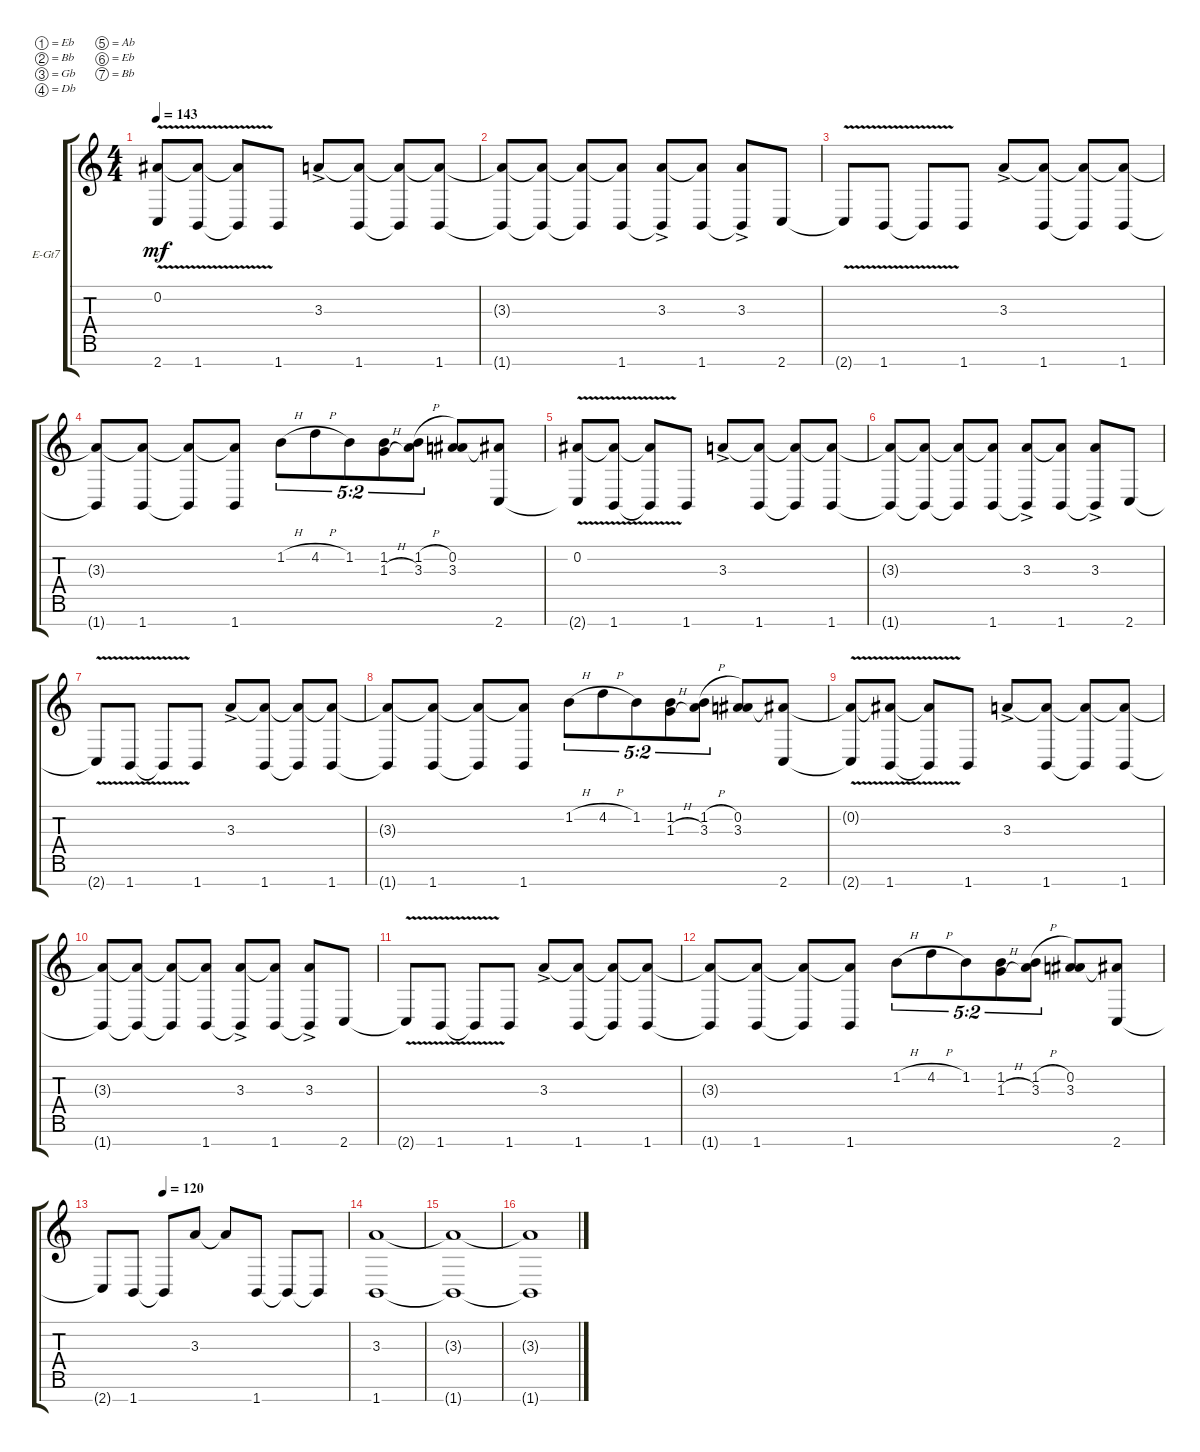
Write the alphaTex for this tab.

\bracketExtendMode groupsimilarinstruments
\firstSystemTrackNameOrientation horizontal
\otherSystemsTrackNameOrientation horizontal
\track ("left" "E-Gt7") {instrument distortionguitar}
\staff {score tabs}
\tuning (Eb4 Bb3 Gb3 Db3 Ab2 Eb2 Bb1)
\ts (4 4)
\tempo 143
\clef g2
\ks c
(2.7{v t} 0.2{t}).8{dy mf} (1.7{v} 0.2{t}).8 (1.7{t} 0.2{t}).8 1.7.8 3.3{ac}.8 (1.7 3.3{t}).8 (1.7{t} 3.3{t}).8 (1.7 3.3{t}).8 |
(1.7{t} 3.3{t}).8 (1.7{t} 3.3{t}).8 (1.7{t} 3.3{t}).8 (1.7 3.3{t}).8 (3.3{ac} 1.7{t}).8 (1.7 3.3{t}).8 (3.3{ac} 1.7{t}).8 2.7.8 |
2.7{v t}.8 1.7{v}.8 1.7{t}.8 1.7.8 3.3{ac}.8 (1.7 3.3{t}).8 (1.7{t} 3.3{t}).8 (1.7 3.3{t}).8 |
(1.7{t} 3.3{t}).8 (1.7 3.3{t}).8 (1.7{t} 3.3{t}).8 (1.7 3.3{t}).8 1.2{h}.8{tu (5 2)} 4.2{h}.8{tu (5 2)} 1.2.8{tu (5 2)} (1.3{h} 1.2).8{tu (5 2)} (3.3 1.2{h}).8{tu (5 2)} (0.2 3.3).8 (2.7 0.2{t}).8 |
(2.7{v t} 0.2).8 (1.7{v} 0.2{t}).8 (1.7{t} 0.2{t}).8 1.7.8 3.3{ac}.8 (1.7 3.3{t}).8 (1.7{t} 3.3{t}).8 (1.7 3.3{t}).8 |
(1.7{t} 3.3{t}).8 (1.7{t} 3.3{t}).8 (1.7{t} 3.3{t}).8 (1.7 3.3{t}).8 (3.3{ac} 1.7{t}).8 (1.7 3.3{t}).8 (3.3{ac} 1.7{t}).8 2.7.8 |
2.7{v t}.8 1.7{v}.8 1.7{t}.8 1.7.8 3.3{ac}.8 (1.7 3.3{t}).8 (1.7{t} 3.3{t}).8 (1.7 3.3{t}).8 |
(1.7{t} 3.3{t}).8 (1.7 3.3{t}).8 (1.7{t} 3.3{t}).8 (1.7 3.3{t}).8 1.2{h}.8{tu (5 2)} 4.2{h}.8{tu (5 2)} 1.2.8{tu (5 2)} (1.3{h} 1.2).8{tu (5 2)} (3.3 1.2{h}).8{tu (5 2)} (0.2 3.3).8 (2.7 0.2{t}).8 |
(2.7{v t} 0.2{t}).8 (1.7{v} 0.2{t}).8 (1.7{t} 0.2{t}).8 1.7.8 3.3{ac}.8 (1.7 3.3{t}).8 (1.7{t} 3.3{t}).8 (1.7 3.3{t}).8 |
(1.7{t} 3.3{t}).8 (1.7{t} 3.3{t}).8 (1.7{t} 3.3{t}).8 (1.7 3.3{t}).8 (3.3{ac} 1.7{t}).8 (1.7 3.3{t}).8 (3.3{ac} 1.7{t}).8 2.7.8 |
2.7{v t}.8 1.7{v}.8 1.7{t}.8 1.7.8 3.3{ac}.8 (1.7 3.3{t}).8 (1.7{t} 3.3{t}).8 (1.7 3.3{t}).8 |
(1.7{t} 3.3{t}).8 (1.7 3.3{t}).8 (1.7{t} 3.3{t}).8 (1.7 3.3{t}).8 1.2{h}.8{tu (5 2)} 4.2{h}.8{tu (5 2)} 1.2.8{tu (5 2)} (1.3{h} 1.2).8{tu (5 2)} (3.3 1.2{h}).8{tu (5 2)} (0.2 3.3).8 (2.7 0.2{t}).8 |
\tempo (120 0.25)
2.7{t}.8 1.7.8 1.7{t}.8 3.3.8 3.3{t}.8 1.7.8 1.7{t}.8 1.7{t}.8 |
(1.7 3.3).1 |
(3.3{t} 1.7{t}).1 |
(1.7{t} 3.3{t}).1
